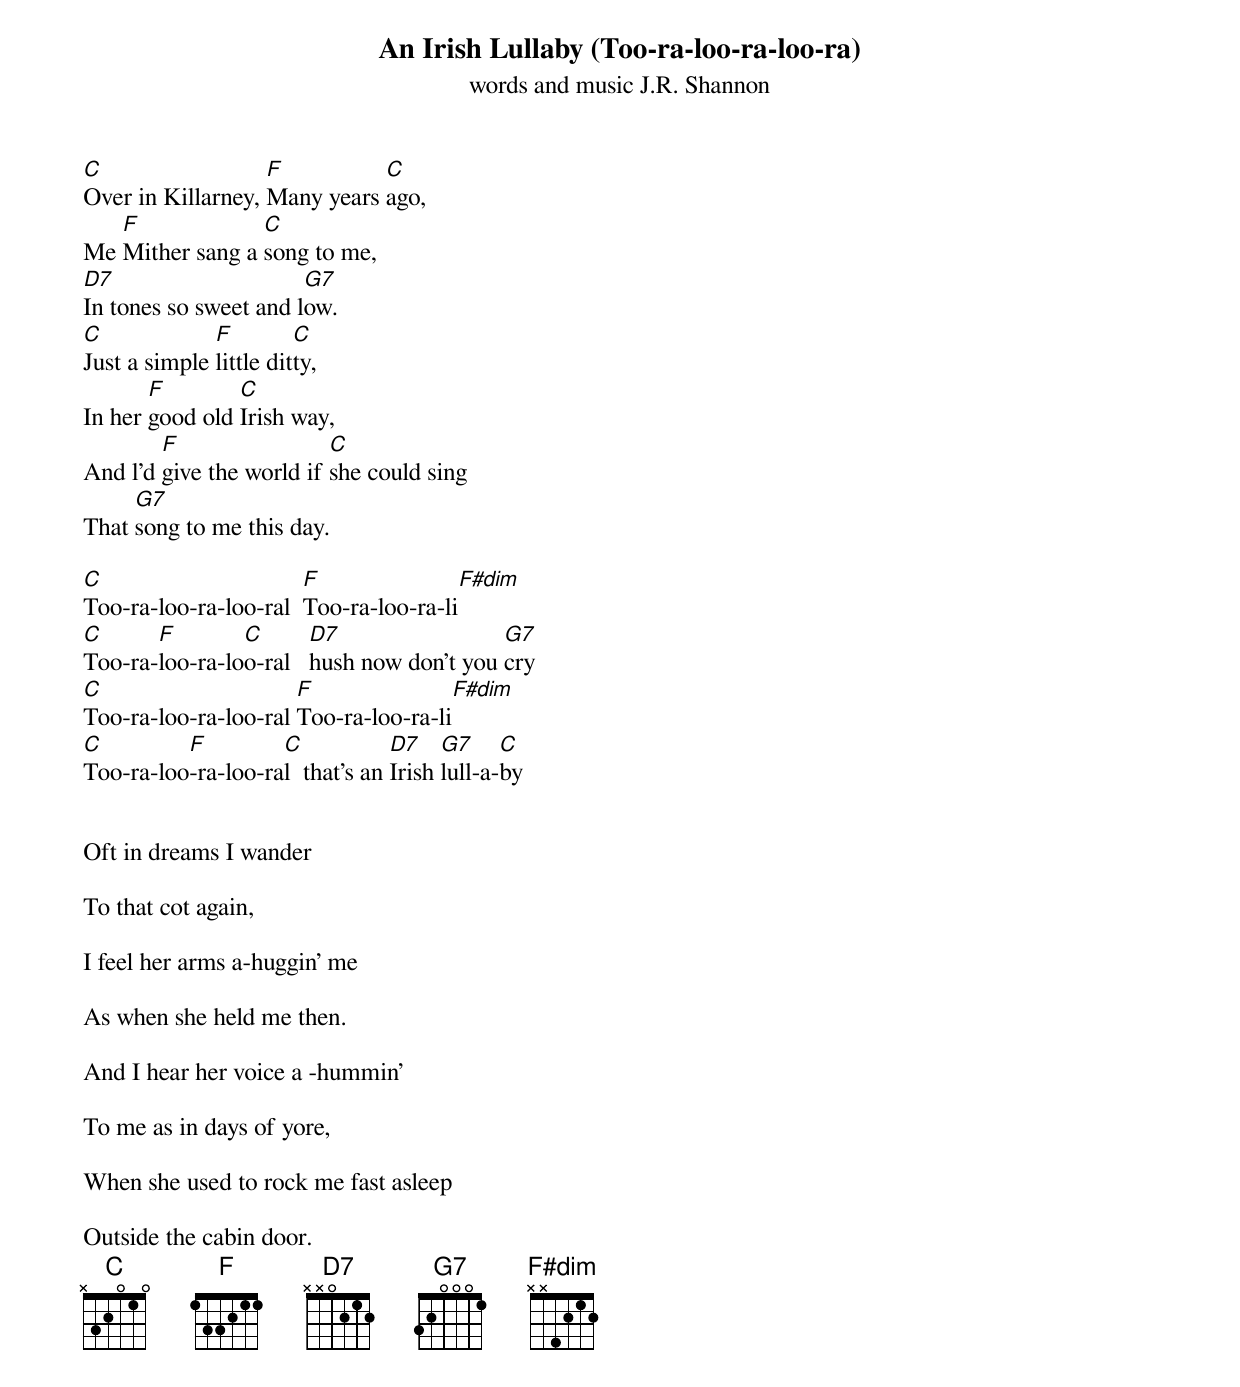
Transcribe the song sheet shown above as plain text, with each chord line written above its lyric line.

An Irish Lullaby (Too-ra-loo-ra-loo-ra)
words and music J.R. Shannon

C                  F          C
Over in Killarney, Many years ago,
   F             C
Me Mither sang a song to me,
D7                     G7
In tones so sweet and low.
C             F         C
Just a simple little ditty,
       F        C
In her good old Irish way,
        F                 C
And l'd give the world if she could sing
     G7
That song to me this day.

C                      F               F#dim
Too-ra-loo-ra-loo-ral  Too-ra-loo-ra-li
C      F        C       D7                 G7
Too-ra-loo-ra-loo-ral   hush now don't you cry
C                     F                F#dim
Too-ra-loo-ra-loo-ral Too-ra-loo-ra-li
C         F         C            D7    G7     C
Too-ra-loo-ra-loo-ral  that's an Irish lull-a-by


Oft in dreams I wander

To that cot again,

I feel her arms a-huggin' me

As when she held me then.

And I hear her voice a -hummin'

To me as in days of yore,

When she used to rock me fast asleep

Outside the cabin door.
